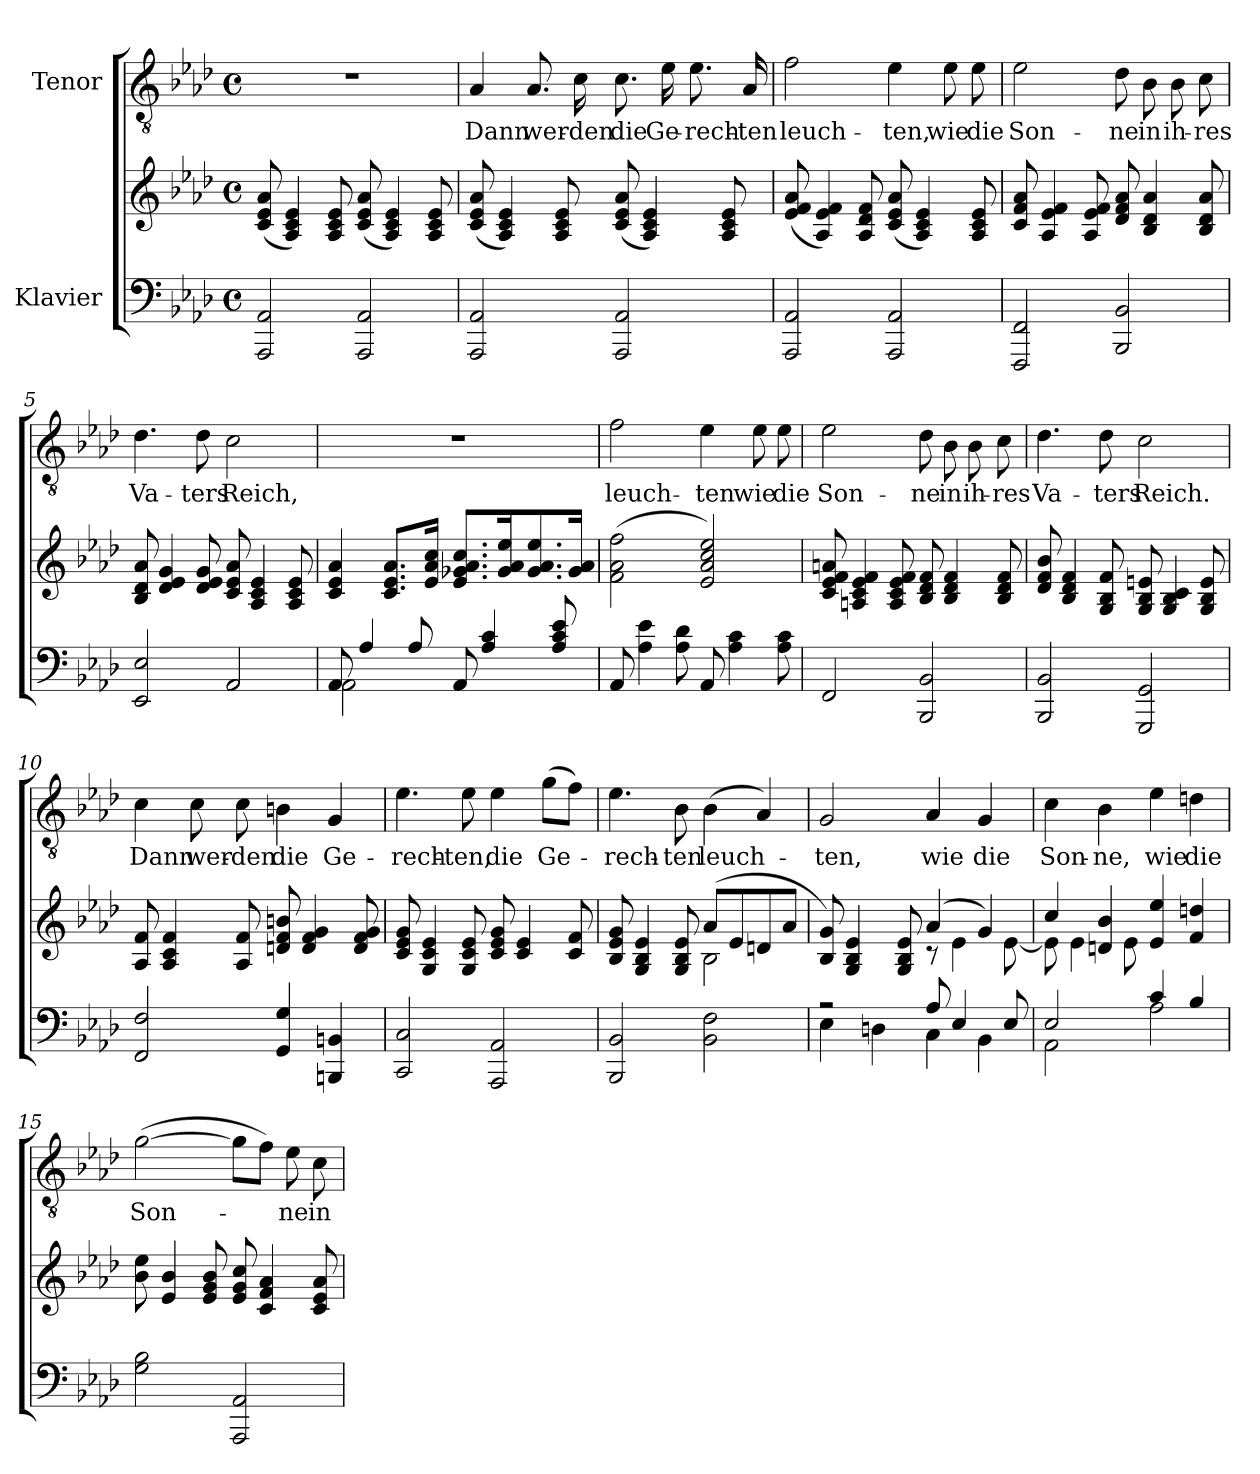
**kern	**kern	**kern	**text
*part2	*part2	*part1	*part1
*staff3	*staff2	*staff1	*staff1
*I"Klavier	*	*I"Tenor	*
*clefF4	*clefG2	*clefGv2	*
*k[b-e-a-d-]	*k[b-e-a-d-]	*k[b-e-a-d-]	*
*M4/4	*M4/4	*M4/4	*
*met(c)	*met(c)	*met(c)	*
*MM72	*MM72	*MM72	*
=1	=1	=1	=1
2AAA-/ 2AA-/	(<8c/ 8e-/ 8a-/	1r	.
.	4A-/ 4c/ 4e-/)	.	.
.	8A-/ 8c/ 8e-/	.	.
2AAA-/ 2AA-/	(<8c/ 8e-/ 8a-/	.	.
.	4A-/ 4c/ 4e-/)	.	.
.	8A-/ 8c/ 8e-/	.	.
=2	=2	=2	=2
!	!	!	!LO:LY:b
2AAA-/ 2AA-/	(<8c/ 8e-/ 8a-/	4A-/	Dann
.	4A-/ 4c/ 4e-/)	.	.
!	!	!	!LO:LY:b
.	.	8.A-/	wer-
.	8A-/ 8c/ 8e-/	.	.
!	!	!	!LO:LY:b
.	.	16c\	-den
!	!	!	!LO:LY:b
2AAA-/ 2AA-/	(<8c/ 8e-/ 8a-/	8.c\	die
.	4A-/ 4c/ 4e-/)	.	.
!	!	!	!LO:LY:b
.	.	16e-\	Ge-
!	!	!	!LO:LY:b
.	.	8.e-\	-rech-
.	8A-/ 8c/ 8e-/	.	.
!	!	!	!LO:LY:b
.	.	16A-/	-ten
=3	=3	=3	=3
!	!	!	!LO:LY:b
2AAA-/ 2AA-/	(<8e-/ 8f/ 8a-/	2f\	leuch-
.	4A-/ 4e-/ 4f/)	.	.
.	8A-/ 8d-/ 8f/	.	.
!	!	!	!LO:LY:b
2AAA-/ 2AA-/	(<8c/ 8e-/ 8a-/	4e-\	-ten,
.	4A-/ 4c/ 4e-/)	.	.
!	!	!	!LO:LY:b
.	.	8e-\	wie
!	!	!	!LO:LY:b
.	8A-/ 8c/ 8e-/	8e-\	die
!!LO:LB:g=z
=4	=4	=4	=4
!	!	!	!LO:LY:b
2FFF/ 2FF/	8c/ 8f/ 8a-/	2e-\	Son-
.	4A-/ 4e-/ 4f/	.	.
.	8A-/ 8e-/ 8f/	.	.
!	!	!	!LO:LY:b
2BBB-/ 2BB-/	8d-/ 8f/ 8a-/	8d-\	-ne
!	!	!	!LO:LY:b
.	4B-/ 4d-/ 4a-/	8B-\	in
!	!	!	!LO:LY:b
.	.	8B-\	ih-
!	!	!	!LO:LY:b
.	8B-/ 8d-/ 8a-/	8c\	-res
=5	=5	=5	=5
!	!	!	!LO:LY:b
2EE-/ 2E-/	8B-/ 8d-/ 8a-/	4.d-\	Va-
.	4d-/ 4e-/ 4g/	.	.
!	!	!	!LO:LY:b
.	8d-/ 8e-/ 8g/	8d-\	-ters
!	!	!	!LO:LY:b
2AA-/	8c/ 8e-/ 8a-/	2c\	Reich,
.	4A-/ 4c/ 4e-/	.	.
.	8A-/ 8c/ 8e-/	.	.
=6	=6	=6	=6
*^	*	*	*
8AA-/	2AA-\	4c/ 4e-/ 4a-/	1r	.
4A-/	.	.	.	.
.	.	8.c/ 8.e-/ 8.a-/L	.	.
8A-/	.	.	.	.
.	.	16e-/ 16a-/ 16cc/Jk	.	.
8AA-/	2ryy	8.e-/ 8.g-X/ 8.a-/ 8.cc/L	.	.
4A-/ 4c/	.	.	.	.
.	.	16g-/ 16a-/ 16ee-/K	.	.
.	.	8.g-/ 8.a-/ 8.ee-/	.	.
8A-/ 8c/ 8e-/	.	.	.	.
.	.	16g-/ 16a-/Jk	.	.
*v	*v	*	*	*
!!LO:LB:g=z
=7	=7	=7	=7
!	!	!	!LO:LY:b
8AA-/	(>2f\ 2a-\ 2ff\	2f\	leuch-
4A-\ 4e-\	.	.	.
8A-\ 8d-\	.	.	.
!	!	!	!LO:LY:b
8AA-/	2e-/ 2a-/ 2cc/ 2ee-/)	4e-\	-ten
4A-\ 4c\	.	.	.
!	!	!	!LO:LY:b
.	.	8e-\	wie
!	!	!	!LO:LY:b
8A-\ 8c\	.	8e-\	die
=8	=8	=8	=8
!	!	!	!LO:LY:b
2FF/	8c/ 8e-/ 8f/ 8an/	2e-\	Son-
.	4An/ 4c/ 4e-/ 4f/	.	.
.	8A/ 8c/ 8e-/ 8f/	.	.
!	!	!	!LO:LY:b
2BBB-/ 2BB-/	8B-/ 8d-/ 8f/	8d-\	-ne
!	!	!	!LO:LY:b
.	4B-/ 4d-/ 4f/	8B-\	in
!	!	!	!LO:LY:b
.	.	8B-\	ih-
!	!	!	!LO:LY:b
.	8B-/ 8d-/ 8f/	8c\	-res
=9	=9	=9	=9
!	!	!	!LO:LY:b
2BBB-/ 2BB-/	8d-/ 8f/ 8b-/	4.d-\	Va-
.	4B-/ 4d-/ 4f/	.	.
!	!	!	!LO:LY:b
.	8G/ 8B-/ 8f/	8d-\	-ters
!	!	!	!LO:LY:b
2GGG/ 2GG/	8G/ 8B-/ 8en/	2c\	Reich.
.	4G/ 4B-/ 4c/	.	.
.	8G/ 8B-/ 8e/	.	.
=10	=10	=10	=10
!	!	!	!LO:LY:b
2FF/ 2F/	8A-/ 8f/	4c\	Dann
.	4A-/ 4c/ 4f/	.	.
!	!	!	!LO:LY:b
.	.	8c\	wer-
!	!	!	!LO:LY:b
.	8A-/ 8f/	8c\	-den
!	!	!	!LO:LY:b
4GG/ 4G/	8dn/ 8f/ 8bn/	4Bn\	die
.	4d/ 4f/ 4g/	.	.
!	!	!	!LO:LY:b
4BBBn/ 4BBn/	.	4G/	Ge-
.	8d/ 8f/ 8g/	.	.
!!LO:LB:g=z
=11	=11	=11	=11
!	!	!	!LO:LY:b
2CC/ 2C/	8c/ 8e-/ 8g/	4.e-\	-rech-
.	4G/ 4c/ 4e-/	.	.
!	!	!	!LO:LY:b
.	8G/ 8c/ 8e-/	8e-\	-ten,
!	!	!	!LO:LY:b
2AAA-/ 2AA-/	8c/ 8e-/ 8g/	4e-\	die
.	4c/ 4e-/	.	.
!	!	!	!LO:LY:b
.	.	(>8g\L	Ge-
.	8c/ 8f/	8f\J)	.
=12	=12	=12	=12
*	*^	*	*
!	!	!	!	!LO:LY:b
2BBB-/ 2BB-/	8B-/ 8e-/ 8g/	2ryy	4.e-\	-rech-
.	4G/ 4B-/ 4e-/	.	.	.
!	!	!	!	!LO:LY:b
.	8G/ 8B-/ 8e-/	.	8B-\	-ten
!	!	!	!	!LO:LY:b
2BB-\ 2F\	(>8a-/L	2B-\	(>4B-\	leuch-
.	8e-/	.	.	.
.	8dn/	.	4A-/)	.
.	8a-/J	.	.	.
=13	=13	=13	=13	=13
*^	*	*	*	*
!	!	!	!	!	!LO:LY:b
2r	4E-\	8B-/ 8g/)	2ryy	2G/	-ten,
.	.	4G/ 4B-/ 4e-/	.	.	.
.	4Dn\	.	.	.	.
.	.	8G/ 8B-/ 8e-/	.	.	.
!	!	!	!	!	!LO:LY:b
8A-/	4C\	(>4a-/	8r	4A-/	wie
4E-/	.	.	4e-\	.	.
!	!	!	!	!	!LO:LY:b
.	4BB-\	4g/)	.	4G/	die
8E-/	.	.	[8e-\	.	.
=14	=14	=14	=14	=14	=14
!	!	!	!	!	!LO:LY:b
2E-/	2AA-\	4cc/	8e-\]	4c\	Son-
.	.	.	4e-\	.	.
!	!	!	!	!	!LO:LY:b
.	.	4dn/ 4b-/	.	4B-\	-ne,
.	.	.	8e-\	.	.
!	!	!	!	!	!LO:LY:b
4c/	2A-\	4e-/ 4ee-/	2ryy	4e-\	wie
!	!	!	!	!	!LO:LY:b
4B-/	.	4f/ 4ddn/	.	4dn\	die
*v	*v	*	*	*	*
*	*v	*v	*	*
!!LO:PB:g=z
=15	=15	=15	=15
!	!	!	!LO:LY:b
2G\ 2B-\	8b-\ 8ee-\	(>[2g\	Son-
.	4e-/ 4b-/	.	.
.	8e-/ 8g/ 8b-/	.	.
2AAA-/ 2AA-/	8e-/ 8g/ 8cc/	8g\L]	.
.	4c/ 4f/ 4a-/	8f\J)	.
!	!	!	!LO:LY:b
.	.	8e-\	-ne
!	!	!	!LO:LY:b
.	8c/ 8e-/ 8a-/	8c\	in
=	=	=	=
*-	*-	*-	*-
